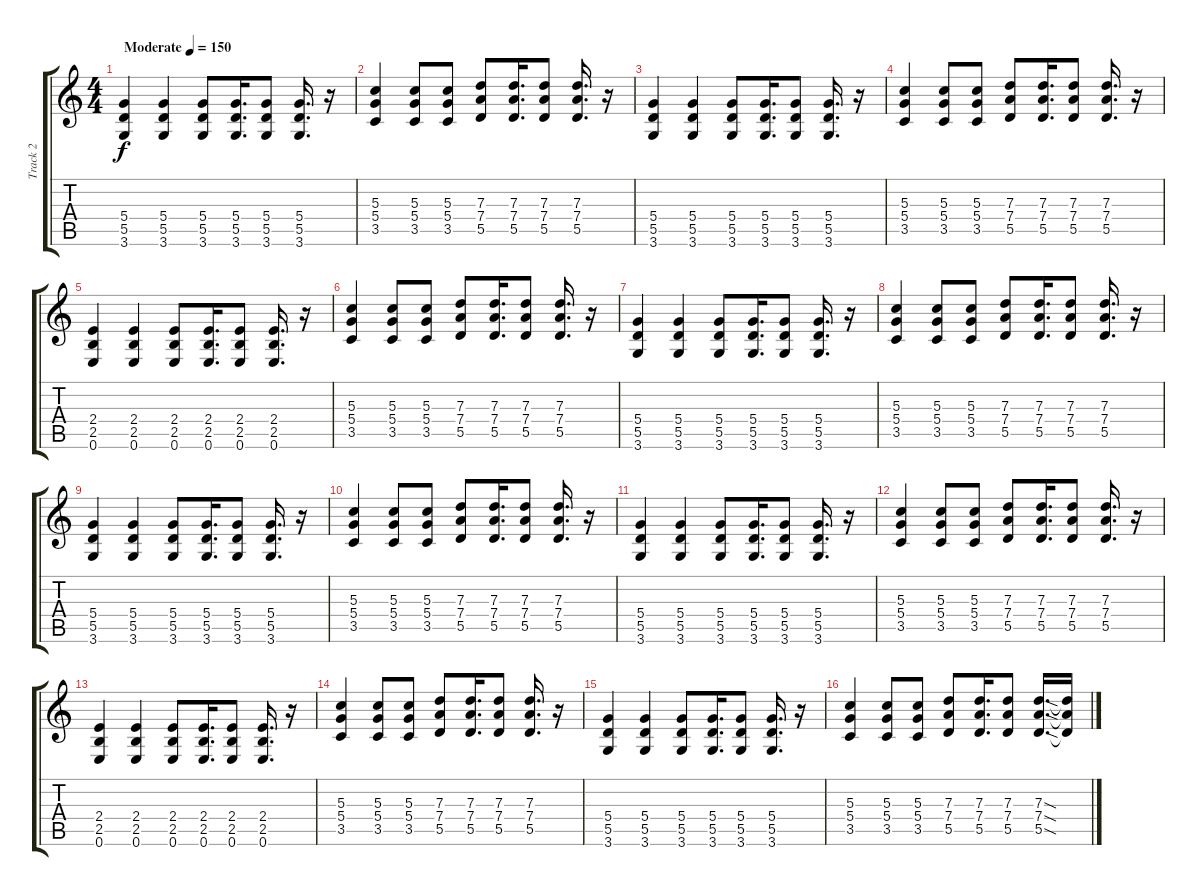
\track ("Track 2" "Track 2") {instrument distortionguitar}
\staff {score tabs}
\tuning (E4 B3 G3 D3 A2 E2) {hide}
\ts (4 4)
\tempo (150 "Moderate")
\clef g2
\ks c
(5.4 5.5 3.6).4{dy f instrument distortionguitar} (5.4 5.5 3.6).4 (5.4 5.5 3.6).8 (5.4 5.5 3.6).16{d} (5.4 5.5 3.6).8 (5.4 5.5 3.6).16{d} r.16 |
(5.3 5.4 3.5).4 (5.3 5.4 3.5).8 (5.3 5.4 3.5).8 (7.3 7.4 5.5).8 (7.3 7.4 5.5).16{d} (7.3 7.4 5.5).8 (7.3 7.4 5.5).16{d} r.16 |
(5.4 5.5 3.6).4 (5.4 5.5 3.6).4 (5.4 5.5 3.6).8 (5.4 5.5 3.6).16{d} (5.4 5.5 3.6).8 (5.4 5.5 3.6).16{d} r.16 |
(5.3 5.4 3.5).4 (5.3 5.4 3.5).8 (5.3 5.4 3.5).8 (7.3 7.4 5.5).8 (7.3 7.4 5.5).16{d} (7.3 7.4 5.5).8 (7.3 7.4 5.5).16{d} r.16 |
(2.4 2.5 0.6).4 (2.4 2.5 0.6).4 (2.4 2.5 0.6).8 (2.4 2.5 0.6).16{d} (2.4 2.5 0.6).8 (2.4 2.5 0.6).16{d} r.16 |
(5.3 5.4 3.5).4 (5.3 5.4 3.5).8 (5.3 5.4 3.5).8 (7.3 7.4 5.5).8 (7.3 7.4 5.5).16{d} (7.3 7.4 5.5).8 (7.3 7.4 5.5).16{d} r.16 |
(5.4 5.5 3.6).4 (5.4 5.5 3.6).4 (5.4 5.5 3.6).8 (5.4 5.5 3.6).16{d} (5.4 5.5 3.6).8 (5.4 5.5 3.6).16{d} r.16 |
(5.3 5.4 3.5).4 (5.3 5.4 3.5).8 (5.3 5.4 3.5).8 (7.3 7.4 5.5).8 (7.3 7.4 5.5).16{d} (7.3 7.4 5.5).8 (7.3 7.4 5.5).16{d} r.16 |
(5.4 5.5 3.6).4 (5.4 5.5 3.6).4 (5.4 5.5 3.6).8 (5.4 5.5 3.6).16{d} (5.4 5.5 3.6).8 (5.4 5.5 3.6).16{d} r.16 |
(5.3 5.4 3.5).4 (5.3 5.4 3.5).8 (5.3 5.4 3.5).8 (7.3 7.4 5.5).8 (7.3 7.4 5.5).16{d} (7.3 7.4 5.5).8 (7.3 7.4 5.5).16{d} r.16 |
(5.4 5.5 3.6).4 (5.4 5.5 3.6).4 (5.4 5.5 3.6).8 (5.4 5.5 3.6).16{d} (5.4 5.5 3.6).8 (5.4 5.5 3.6).16{d} r.16 |
(5.3 5.4 3.5).4 (5.3 5.4 3.5).8 (5.3 5.4 3.5).8 (7.3 7.4 5.5).8 (7.3 7.4 5.5).16{d} (7.3 7.4 5.5).8 (7.3 7.4 5.5).16{d} r.16 |
(2.4 2.5 0.6).4 (2.4 2.5 0.6).4 (2.4 2.5 0.6).8 (2.4 2.5 0.6).16{d} (2.4 2.5 0.6).8 (2.4 2.5 0.6).16{d} r.16 |
(5.3 5.4 3.5).4 (5.3 5.4 3.5).8 (5.3 5.4 3.5).8 (7.3 7.4 5.5).8 (7.3 7.4 5.5).16{d} (7.3 7.4 5.5).8 (7.3 7.4 5.5).16{d} r.16 |
(5.4 5.5 3.6).4 (5.4 5.5 3.6).4 (5.4 5.5 3.6).8 (5.4 5.5 3.6).16{d} (5.4 5.5 3.6).8 (5.4 5.5 3.6).16{d} r.16 |
(5.3 5.4 3.5).4 (5.3 5.4 3.5).8 (5.3 5.4 3.5).8 (7.3 7.4 5.5).8 (7.3 7.4 5.5).16{d} (7.3 7.4 5.5).8 (7.3{sod} 7.4{sod} 5.5{sod}).16{d} (7.3{t} 7.4{t} 5.5{t}).16
